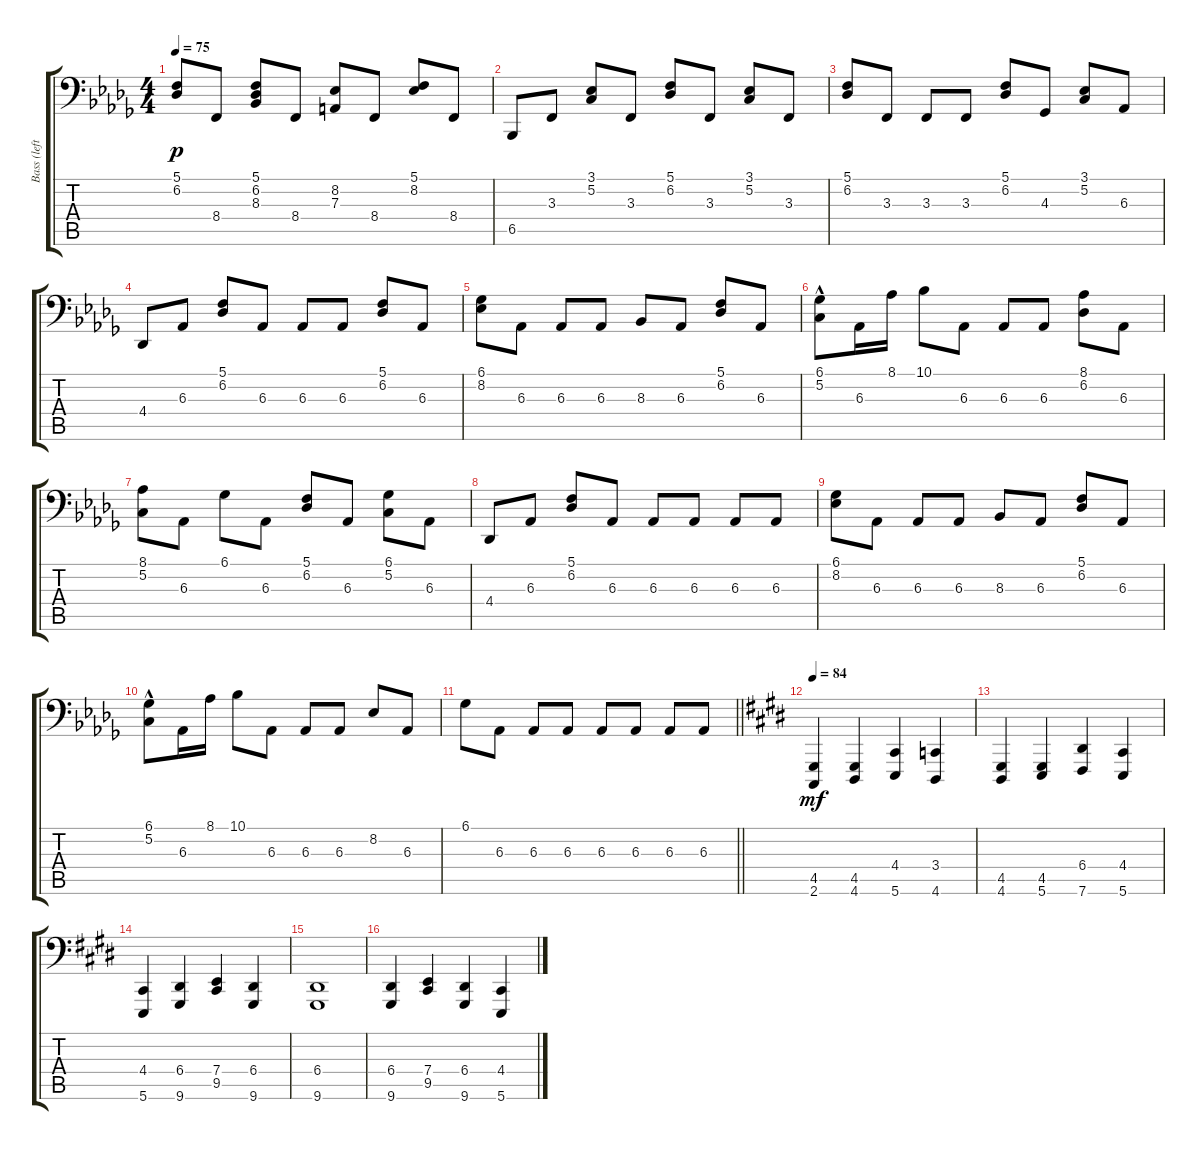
\track ("Bass (left hand)" "Bass (left") {instrument brightacousticpiano}
\staff {score tabs}
\tuning (C3 G2 D2 A1 E1 B0) {hide}
\ts (4 4)
\tempo 75
\clef f4
\ks db
(5.1 6.2).8{dy p} 8.4.8 (5.1 6.2 8.3).8 8.4.8 (8.2 7.3).8 8.4.8 (5.1 8.2).8 8.4.8 |
6.5.8 3.3.8 (3.1 5.2).8 3.3.8 (5.1 6.2).8 3.3.8 (3.1 5.2).8 3.3.8 |
(5.1 6.2).8 3.3.8 3.3.8 3.3.8 (5.1 6.2).8 4.3.8 (3.1 5.2).8 6.3.8 |
4.4.8 6.3.8 (5.1 6.2).8 6.3.8 6.3.8 6.3.8 (5.1 6.2).8 6.3.8 |
(6.1 8.2).8 6.3.8 6.3.8 6.3.8 8.3.8 6.3.8 (5.1 6.2).8 6.3.8 |
(6.1 5.2{hac}).8 6.3.16 8.1.16 10.1.8 6.3.8 6.3.8 6.3.8 (8.1 6.2).8 6.3.8 |
(8.1 5.2).8 6.3.8 6.1.8 6.3.8 (5.1 6.2).8 6.3.8 (6.1 5.2).8 6.3.8 |
4.4.8 6.3.8 (5.1 6.2).8 6.3.8 6.3.8 6.3.8 6.3.8 6.3.8 |
(6.1 8.2).8 6.3.8 6.3.8 6.3.8 8.3.8 6.3.8 (5.1 6.2).8 6.3.8 |
(6.1 5.2{hac}).8 6.3.16 8.1.16 10.1.8 6.3.8 6.3.8 6.3.8 8.2.8 6.3.8 |
\barLineRight lightlight
6.1.8 6.3.8 6.3.8 6.3.8 6.3.8 6.3.8 6.3.8 6.3.8 |
\tempo 84
\ks c#minor
(4.5 2.6).4{dy mf} (4.5 4.6).4 (4.4 5.6).4 (3.4 4.6).4 |
(4.5 4.6).4 (4.5 5.6).4 (6.4 7.6).4 (4.4 5.6).4 |
(4.4 5.6).4 (6.4 9.6).4 (7.4 9.5).4 (6.4 9.6).4 |
(6.4 9.6).1 |
(6.4 9.6).4 (7.4 9.5).4 (6.4 9.6).4 (4.4 5.6).4
